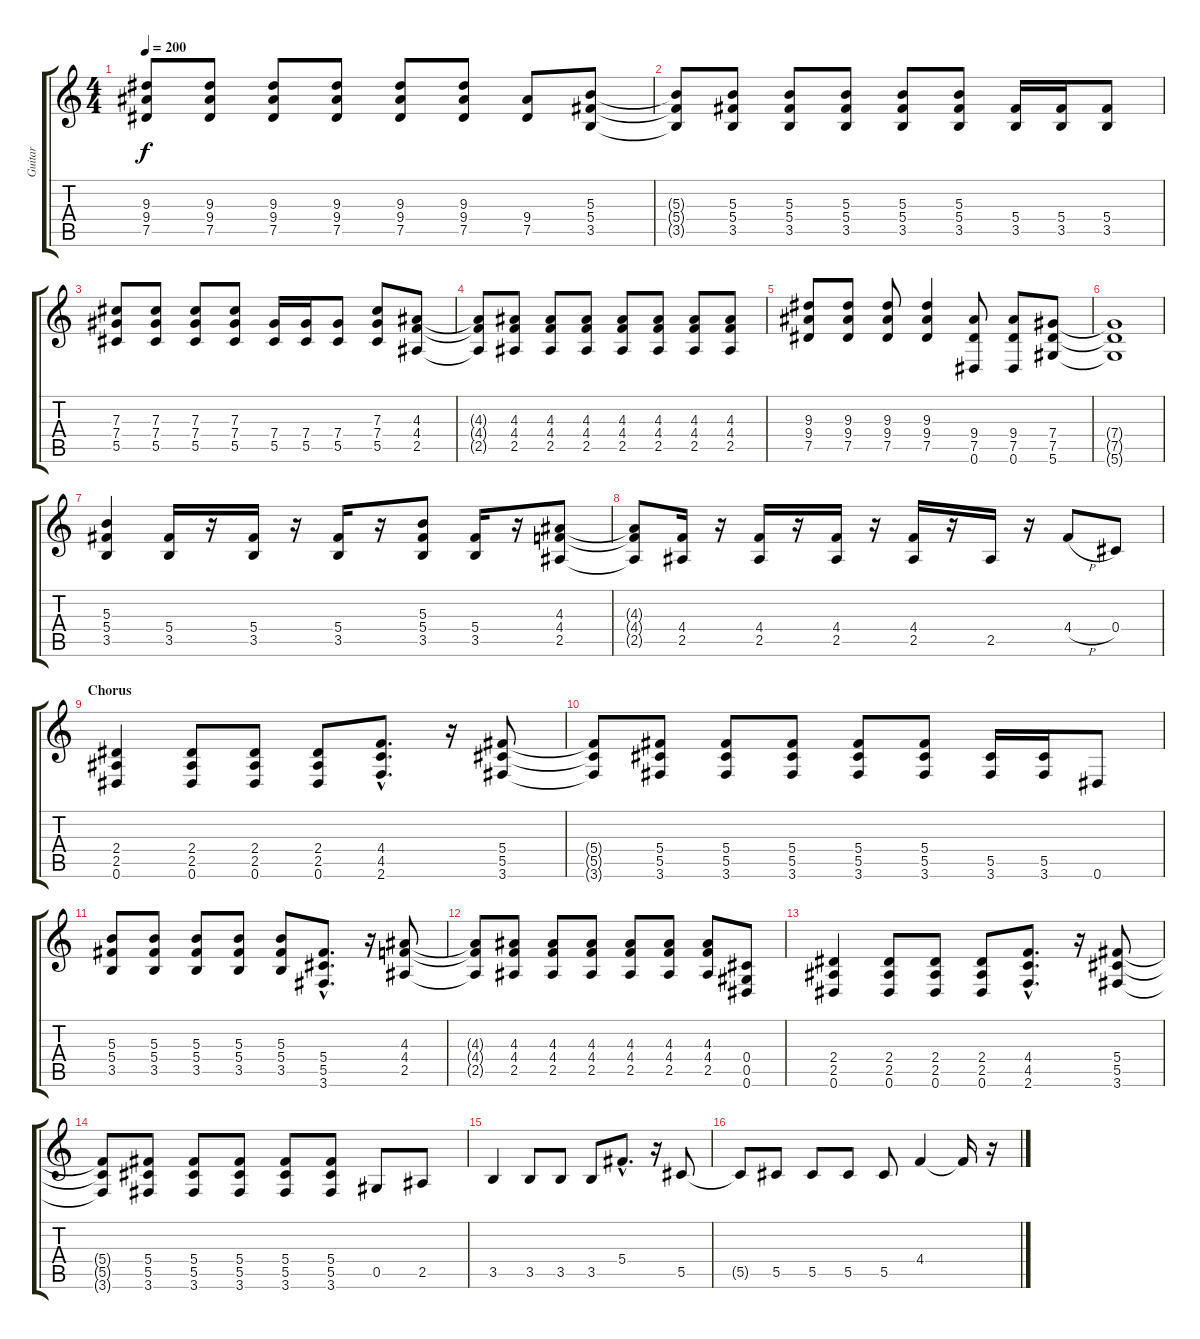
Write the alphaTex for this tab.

\track ("Guitar" "Guitar") {instrument distortionguitar}
\staff {score tabs}
\tuning (Eb4 Bb3 Gb3 Db3 Ab2 Eb2) {hide}
\ts (4 4)
\tempo 200
\clef g2
\ks c
(9.3 9.4 7.5).8{dy f} (9.3 9.4 7.5).8 (9.3 9.4 7.5).8 (9.3 9.4 7.5).8 (9.3 9.4 7.5).8 (9.3 9.4 7.5).8 (9.4 7.5).8 (5.3 5.4 3.5).8 |
(5.3{t} 5.4{t} 3.5{t}).8 (5.3 5.4 3.5).8 (5.3 5.4 3.5).8 (5.3 5.4 3.5).8 (5.3 5.4 3.5).8 (5.3 5.4 3.5).8 (5.4 3.5).16 (5.4 3.5).16 (5.4 3.5).8 |
(7.3 7.4 5.5).8 (7.3 7.4 5.5).8 (7.3 7.4 5.5).8 (7.3 7.4 5.5).8 (7.4 5.5).16 (7.4 5.5).16 (7.4 5.5).8 (7.3 7.4 5.5).8 (4.3 4.4 2.5).8 |
(4.3{t} 4.4{t} 2.5{t}).8 (4.3 4.4 2.5).8 (4.3 4.4 2.5).8 (4.3 4.4 2.5).8 (4.3 4.4 2.5).8 (4.3 4.4 2.5).8 (4.3 4.4 2.5).8 (4.3 4.4 2.5).8 |
(9.3 9.4 7.5).8 (9.3 9.4 7.5).8 (9.3 9.4 7.5).8 (9.3 9.4 7.5).4 (9.4 7.5 0.6).8 (9.4 7.5 0.6).8 (7.4 7.5 5.6).8 |
(7.4{t} 7.5{t} 5.6{t}).1 |
(5.3 5.4 3.5).4 (5.4 3.5).16 r.16 (5.4 3.5).16 r.16 (5.4 3.5).16 r.16 (5.3 5.4 3.5).8 (5.4 3.5).16 r.16 (4.3 4.4 2.5).8 |
(4.3{t} 4.4{t} 2.5{t}).8 (4.4 2.5).16 r.16 (4.4 2.5).16 r.16 (4.4 2.5).16 r.16 (4.4 2.5).16 r.16 2.5.16 r.16 4.4{h}.8 0.4.8 |
\section ("" "Chorus")
(2.4 2.5 0.6).4 (2.4 2.5 0.6).8 (2.4 2.5 0.6).8 (2.4 2.5 0.6).8 (4.4{hac} 4.5{hac} 2.6{hac}).8{d} r.16 (5.4 5.5 3.6).8 |
(5.4{t} 5.5{t} 3.6{t}).8 (5.4 5.5 3.6).8 (5.4 5.5 3.6).8 (5.4 5.5 3.6).8 (5.4 5.5 3.6).8 (5.4 5.5 3.6).8 (5.5 3.6).16 (5.5 3.6).16 0.6.8 |
(5.3 5.4 3.5).8 (5.3 5.4 3.5).8 (5.3 5.4 3.5).8 (5.3 5.4 3.5).8 (5.3 5.4 3.5).8 (5.4{hac} 5.5{hac} 3.6{hac}).8{d} r.16 (4.3 4.4 2.5).8 |
(4.3{t} 4.4{t} 2.5{t}).8 (4.3 4.4 2.5).8 (4.3 4.4 2.5).8 (4.3 4.4 2.5).8 (4.3 4.4 2.5).8 (4.3 4.4 2.5).8 (4.3 4.4 2.5).8 (0.4 0.5 0.6).8 |
(2.4 2.5 0.6).4 (2.4 2.5 0.6).8 (2.4 2.5 0.6).8 (2.4 2.5 0.6).8 (4.4{hac} 4.5{hac} 2.6{hac}).8{d} r.16 (5.4 5.5 3.6).8 |
(5.4{t} 5.5{t} 3.6{t}).8 (5.4 5.5 3.6).8 (5.4 5.5 3.6).8 (5.4 5.5 3.6).8 (5.4 5.5 3.6).8 (5.4 5.5 3.6).8 0.5.8 2.5.8 |
3.5.4 3.5.8 3.5.8 3.5.8 5.4{hac}.8{d} r.16 5.5.8 |
5.5{t}.8 5.5.8 5.5.8 5.5.8 5.5.8 4.4.4 4.4{t}.16 r.16
